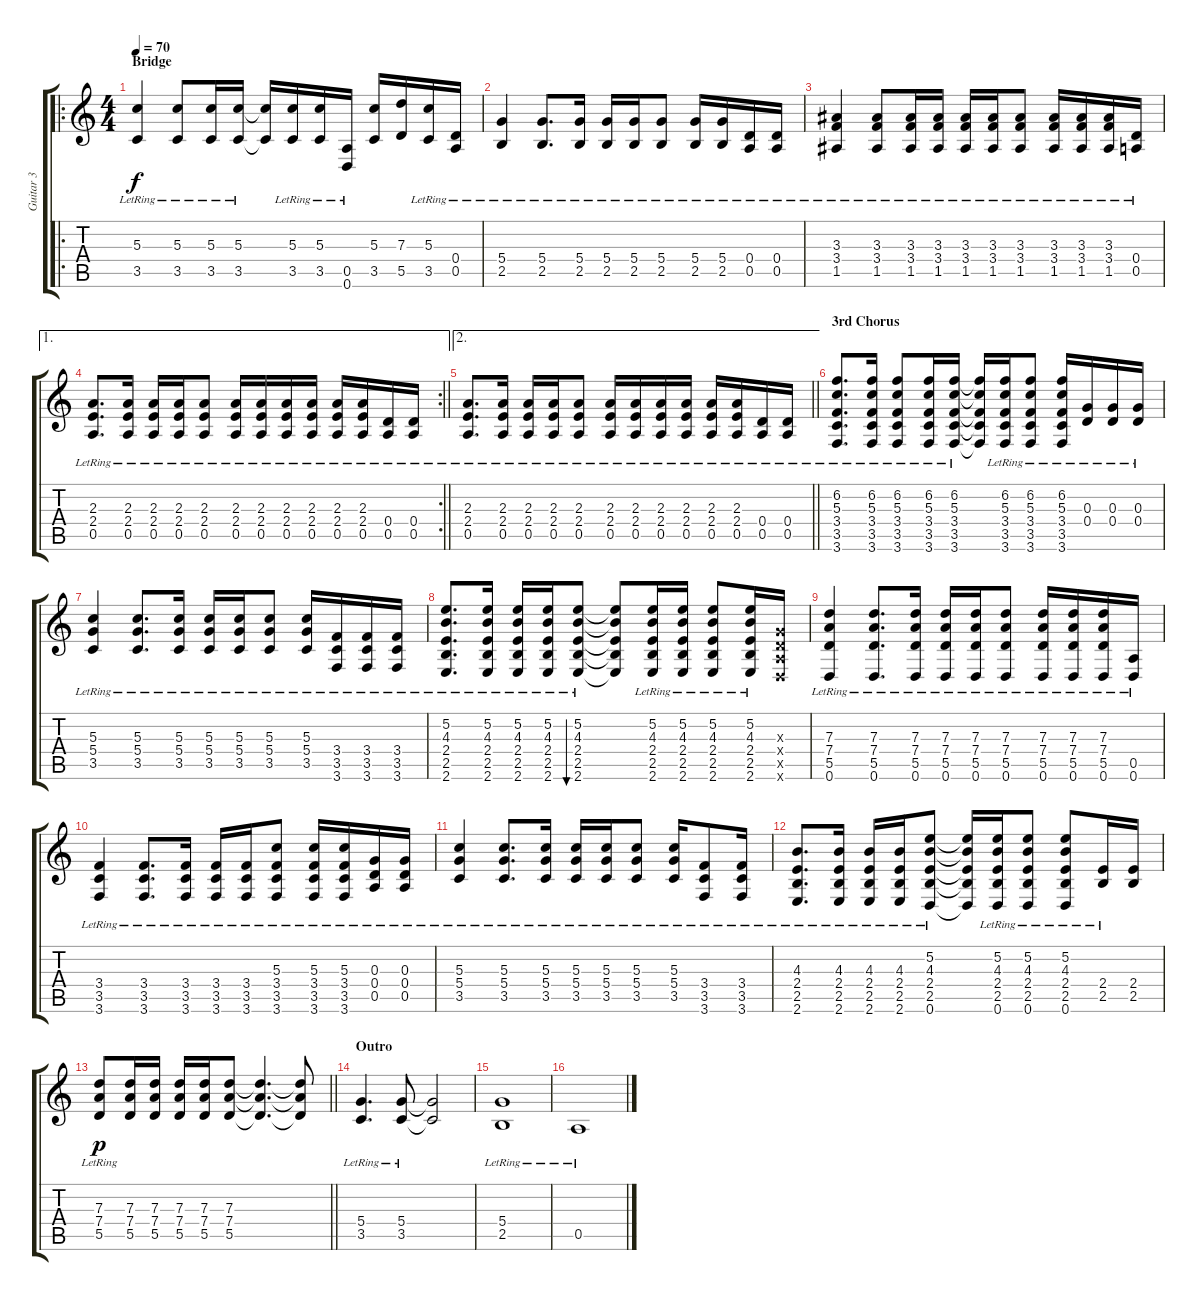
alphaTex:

\track ("Guitar 3" "Guitar 3") {instrument overdrivenguitar}
\staff {score tabs}
\tuning (E4 B3 G3 D3 A2 D2) {hide}
\ro
\ts (4 4)
\section ("" "Bridge")
\tempo 70
\clef g2
\ks c
(5.3{lr} 3.5{lr}).4{dy f} (5.3{lr} 3.5{lr}).8 (5.3{lr} 3.5{lr}).16 (5.3{lr} 3.5{lr}).16 (5.3{t} 3.5{t}).16 (5.3{lr} 3.5{lr}).16 (5.3{lr} 3.5{lr}).16 (0.5{lr} 0.6{lr}).16 (5.3 3.5).16 (7.3 5.5).16 (5.3{lr} 3.5{lr}).16 (0.4{lr} 0.5{lr}).16 |
(5.4{lr} 2.5{lr}).4 (5.4{lr} 2.5{lr}).8{d} (5.4{lr} 2.5{lr}).16 (5.4{lr} 2.5{lr}).16 (5.4{lr} 2.5{lr}).16 (5.4{lr} 2.5{lr}).8 (5.4{lr} 2.5{lr}).16 (5.4{lr} 2.5{lr}).16 (0.4{lr} 0.5{lr}).16 (0.4{lr} 0.5{lr}).16 |
(3.3{lr} 3.4{lr} 1.5{lr}).4 (3.3{lr} 3.4{lr} 1.5{lr}).8 (3.3{lr} 3.4{lr} 1.5{lr}).16 (3.3{lr} 3.4{lr} 1.5{lr}).16 (3.3{lr} 3.4{lr} 1.5{lr}).16 (3.3{lr} 3.4{lr} 1.5{lr}).16 (3.3{lr} 3.4{lr} 1.5{lr}).8 (3.3{lr} 3.4{lr} 1.5{lr}).16 (3.3{lr} 3.4{lr} 1.5{lr}).16 (3.3{lr} 3.4{lr} 1.5{lr}).16 (0.4{lr} 0.5{lr}).16 |
\ae 1
\rc 2
\barLineRight lightlight
(2.3{lr} 2.4{lr} 0.5{lr}).8{d} (2.3{lr} 2.4{lr} 0.5{lr}).16 (2.3{lr} 2.4{lr} 0.5{lr}).16 (2.3{lr} 2.4{lr} 0.5{lr}).16 (2.3{lr} 2.4{lr} 0.5{lr}).8 (2.3{lr} 2.4{lr} 0.5{lr}).16 (2.3{lr} 2.4{lr} 0.5{lr}).16 (2.3{lr} 2.4{lr} 0.5{lr}).16 (2.3{lr} 2.4{lr} 0.5{lr}).16 (2.3{lr} 2.4{lr} 0.5{lr}).16 (2.3{lr} 2.4{lr} 0.5{lr}).16 (0.4{lr} 0.5{lr}).16 (0.4{lr} 0.5{lr}).16 |
\ae 2
\barLineRight lightlight
(2.3{lr} 2.4{lr} 0.5{lr}).8{d} (2.3{lr} 2.4{lr} 0.5{lr}).16 (2.3{lr} 2.4{lr} 0.5{lr}).16 (2.3{lr} 2.4{lr} 0.5{lr}).16 (2.3{lr} 2.4{lr} 0.5{lr}).8 (2.3{lr} 2.4{lr} 0.5{lr}).16 (2.3{lr} 2.4{lr} 0.5{lr}).16 (2.3{lr} 2.4{lr} 0.5{lr}).16 (2.3{lr} 2.4{lr} 0.5{lr}).16 (2.3{lr} 2.4{lr} 0.5{lr}).16 (2.3{lr} 2.4{lr} 0.5{lr}).16 (0.4{lr} 0.5{lr}).16 (0.4{lr} 0.5{lr}).16 |
\section ("" "3rd Chorus")
(6.2{lr} 5.3{lr} 3.4{lr} 3.5{lr} 3.6{lr}).8{d} (6.2{lr} 5.3{lr} 3.4{lr} 3.5{lr} 3.6{lr}).16 (6.2{lr} 5.3{lr} 3.4{lr} 3.5{lr} 3.6{lr}).8 (6.2{lr} 5.3{lr} 3.4{lr} 3.5{lr} 3.6{lr}).16 (6.2{lr} 5.3{lr} 3.4{lr} 3.5{lr} 3.6{lr}).16 (6.2{t} 5.3{t} 3.4{t} 3.5{t} 3.6{t}).16 (6.2{lr} 5.3{lr} 3.4{lr} 3.5{lr} 3.6{lr}).16 (6.2{lr} 5.3{lr} 3.4{lr} 3.5{lr} 3.6{lr}).8 (6.2{lr} 5.3{lr} 3.4{lr} 3.5{lr} 3.6{lr}).16 (0.3{lr} 0.4{lr}).16 (0.3{lr} 0.4{lr}).16 (0.3{lr} 0.4{lr}).16 |
(5.3{lr} 5.4{lr} 3.5{lr}).4 (5.3{lr} 5.4{lr} 3.5{lr}).8{d} (5.3{lr} 5.4{lr} 3.5{lr}).16 (5.3{lr} 5.4{lr} 3.5{lr}).16 (5.3{lr} 5.4{lr} 3.5{lr}).16 (5.3{lr} 5.4{lr} 3.5{lr}).8 (5.3{lr} 5.4{lr} 3.5{lr}).16 (3.4{lr} 3.5{lr} 3.6{lr}).16 (3.4{lr} 3.5{lr} 3.6{lr}).16 (3.4{lr} 3.5{lr} 3.6{lr}).16 |
(5.2{lr} 4.3{lr} 2.4{lr} 2.5{lr} 2.6{lr}).8{d} (5.2{lr} 4.3{lr} 2.4{lr} 2.5{lr} 2.6{lr}).16 (5.2{lr} 4.3{lr} 2.4{lr} 2.5{lr} 2.6{lr}).16 (5.2{lr} 4.3{lr} 2.4{lr} 2.5{lr} 2.6{lr}).16 (5.2{lr} 4.3{lr} 2.4{lr} 2.5{lr} 2.6{lr}).8{bu 60} (5.2{t} 4.3{t} 2.4{t} 2.5{t} 2.6{t}).8 (5.2{lr} 4.3{lr} 2.4{lr} 2.5{lr} 2.6{lr}).16 (5.2{lr} 4.3{lr} 2.4{lr} 2.5{lr} 2.6{lr}).16 (5.2{lr} 4.3{lr} 2.4{lr} 2.5{lr} 2.6{lr}).8 (5.2{lr} 4.3{lr} 2.4{lr} 2.5{lr} 2.6{lr}).16 (0.3{x} 0.4{x} 0.5{x} 0.6{x}).16 |
(7.3{lr} 7.4{lr} 5.5{lr} 0.6{lr}).4 (7.3{lr} 7.4{lr} 5.5{lr} 0.6{lr}).8{d} (7.3{lr} 7.4{lr} 5.5{lr} 0.6{lr}).16 (7.3{lr} 7.4{lr} 5.5{lr} 0.6{lr}).16 (7.3{lr} 7.4{lr} 5.5{lr} 0.6{lr}).16 (7.3{lr} 7.4{lr} 5.5{lr} 0.6{lr}).8 (7.3{lr} 7.4{lr} 5.5{lr} 0.6{lr}).16 (7.3{lr} 7.4{lr} 5.5{lr} 0.6{lr}).16 (7.3{lr} 7.4{lr} 5.5{lr} 0.6{lr}).16 (0.5{lr} 0.6{lr}).16 |
(3.4{lr} 3.5{lr} 3.6{lr}).4 (3.4{lr} 3.5{lr} 3.6{lr}).8{d} (3.4{lr} 3.5{lr} 3.6{lr}).16 (3.4{lr} 3.5{lr} 3.6{lr}).16 (3.4{lr} 3.5{lr} 3.6{lr}).16 (5.3{lr} 3.4{lr} 3.5{lr} 3.6{lr}).8 (5.3{lr} 3.4{lr} 3.5{lr} 3.6{lr}).16 (5.3{lr} 3.4{lr} 3.5{lr} 3.6{lr}).16 (0.3{lr} 0.4{lr} 0.5{lr}).16 (0.3{lr} 0.4{lr} 0.5{lr}).16 |
(5.3{lr} 5.4{lr} 3.5{lr}).4 (5.3{lr} 5.4{lr} 3.5{lr}).8{d} (5.3{lr} 5.4{lr} 3.5{lr}).16 (5.3{lr} 5.4{lr} 3.5{lr}).16 (5.3{lr} 5.4{lr} 3.5{lr}).16 (5.3{lr} 5.4{lr} 3.5{lr}).8 (5.3{lr} 5.4{lr} 3.5{lr}).16 (3.4{lr} 3.5{lr} 3.6{lr}).8 (3.4{lr} 3.5{lr} 3.6{lr}).16 |
(4.3{lr} 2.4{lr} 2.5{lr} 2.6{lr}).8{d} (4.3{lr} 2.4{lr} 2.5{lr} 2.6{lr}).16 (4.3{lr} 2.4{lr} 2.5{lr} 2.6{lr}).16 (4.3{lr} 2.4{lr} 2.5{lr} 2.6{lr}).16 (5.2{lr} 4.3{lr} 2.4{lr} 2.5{lr} 0.6{lr}).8 (5.2{t} 4.3{t} 2.4{t} 2.5{t} 0.6{t}).16 (5.2{lr} 4.3{lr} 2.4{lr} 2.5{lr} 0.6{lr}).16 (5.2{lr} 4.3{lr} 2.4{lr} 2.5{lr} 0.6{lr}).8 (5.2{lr} 4.3{lr} 2.4{lr} 2.5{lr} 0.6{lr}).8 (2.4{lr} 2.5{lr}).16 (2.4 2.5).16 |
\barLineRight lightlight
(7.3{lr} 7.4{lr} 5.5).8{dy p} (7.3 7.4 5.5).16 (7.3 7.4 5.5).16 (7.3 7.4 5.5).16 (7.3 7.4 5.5).16 (7.3 7.4 5.5).8 (7.3{t} 7.4{t} 5.5{t}).4{d} (7.3{t} 7.4{t} 5.5{t}).8 |
\section ("" "Outro")
(5.4{lr} 3.5{lr}).4{d} (5.4{lr} 3.5{lr}).8 (5.4{t} 3.5{t}).2 |
(5.4{lr} 2.5{lr}).1 |
0.5{lr}.1
